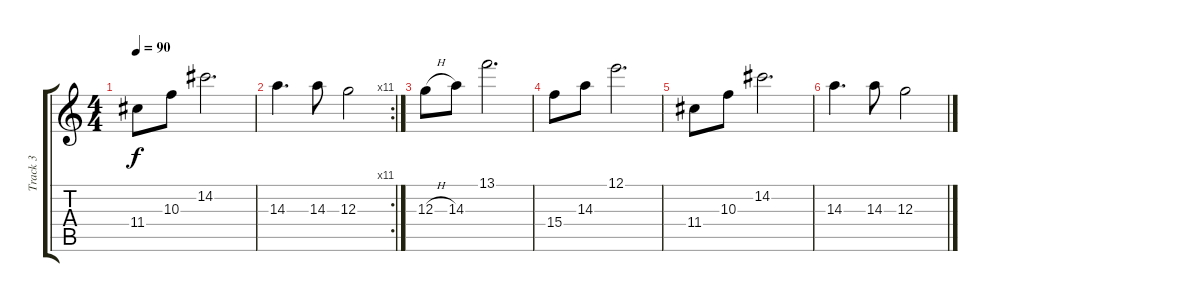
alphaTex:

\track ("Track 3" "Track 3") {instrument acousticguitarsteel}
\staff {score tabs}
\tuning (E4 B3 G3 D3 A2 E2) {hide}
\ts (4 4)
\tempo 90
\clef g2
\ks c
11.4.8{dy f} 10.3.8 14.2.2{d} |
\rc 11
14.3.4{d} 14.3.8 12.3.2 |
12.3{h}.8 14.3.8 13.1.2{d} |
15.4.8 14.3.8 12.1.2{d} |
11.4.8 10.3.8 14.2.2{d} |
14.3.4{d} 14.3.8 12.3.2
